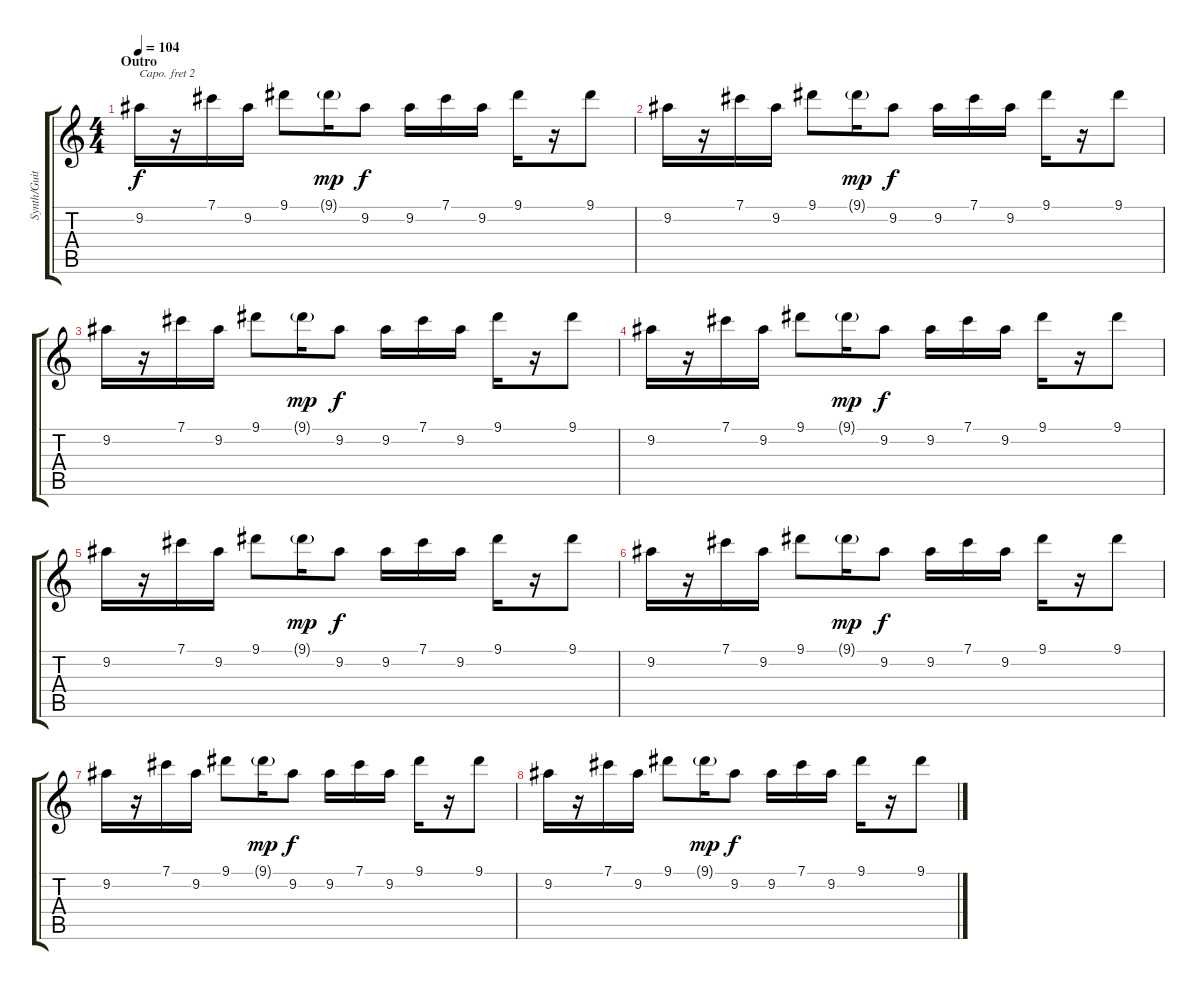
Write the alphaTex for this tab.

\track ("Synth/Guitar" "Synth/Guit") {instrument electricguitarjazz}
\staff {score tabs}
\capo 2
\tuning (E4 B3 G3 D3 A2 E2) {hide}
\ts (4 4)
\section ("" "Outro")
\tempo 104
\clef g2
\ks c
9.2.16{dy f volume 2} r.16 7.1.16 9.2.16 9.1.8 9.1{g}.16{dy mp} 9.2.8{dy f} 9.2.16 7.1.16 9.2.16 9.1.16 r.16 9.1.8 |
9.2.16 r.16 7.1.16 9.2.16 9.1.8 9.1{g}.16{dy mp} 9.2.8{dy f} 9.2.16 7.1.16 9.2.16 9.1.16 r.16 9.1.8 |
9.2.16 r.16 7.1.16 9.2.16 9.1.8 9.1{g}.16{dy mp} 9.2.8{dy f} 9.2.16 7.1.16 9.2.16 9.1.16 r.16 9.1.8 |
9.2.16 r.16 7.1.16 9.2.16 9.1.8 9.1{g}.16{dy mp} 9.2.8{dy f} 9.2.16 7.1.16 9.2.16 9.1.16 r.16 9.1.8 |
9.2.16{volume 0} r.16 7.1.16 9.2.16 9.1.8 9.1{g}.16{dy mp} 9.2.8{dy f} 9.2.16 7.1.16 9.2.16 9.1.16 r.16 9.1.8 |
9.2.16 r.16 7.1.16 9.2.16 9.1.8 9.1{g}.16{dy mp} 9.2.8{dy f} 9.2.16 7.1.16 9.2.16 9.1.16 r.16 9.1.8 |
9.2.16 r.16 7.1.16 9.2.16 9.1.8 9.1{g}.16{dy mp} 9.2.8{dy f} 9.2.16 7.1.16 9.2.16 9.1.16 r.16 9.1.8 |
9.2.16 r.16 7.1.16 9.2.16 9.1.8 9.1{g}.16{dy mp} 9.2.8{dy f} 9.2.16 7.1.16 9.2.16 9.1.16 r.16 9.1.8
